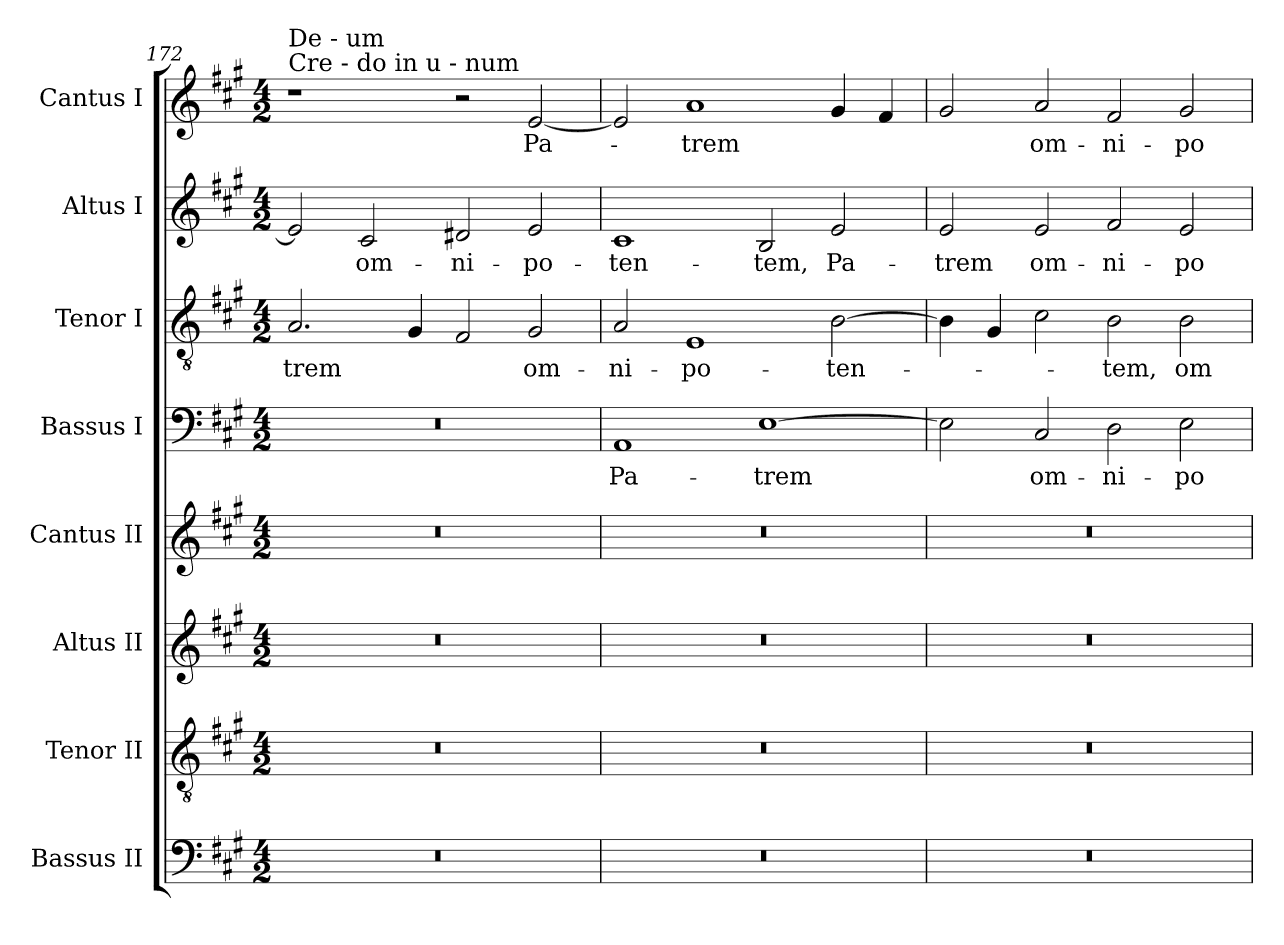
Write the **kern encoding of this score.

**kern	**kern	**kern	**kern	**kern	**text	**kern	**text	**kern	**text	**kern	**text
*part8	*part7	*part6	*part5	*part4	*part4	*part3	*part3	*part2	*part2	*part1	*part1
*staff8	*staff7	*staff6	*staff5	*staff4	*staff4	*staff3	*staff3	*staff2	*staff2	*staff1	*staff1
*I"Bassus II	*I"Tenor II	*I"Altus II	*I"Cantus II	*I"Bassus I	*	*I"Tenor I	*	*I"Altus I	*	*I"Cantus I	*
*I'B II	*I'T II	*I'A II	*I'C II	*I'B I	*	*I'T I	*	*I'A I	*	*I'C I	*
*clefF4	*clefGv2	*clefG2	*clefG2	*clefF4	*	*clefGv2	*	*clefG2	*	*clefG2	*
*k[f#c#g#]	*k[f#c#g#]	*k[f#c#g#]	*k[f#c#g#]	*k[f#c#g#]	*	*k[f#c#g#]	*	*k[f#c#g#]	*	*k[f#c#g#]	*
*A:	*A:	*A:	*A:	*A:	*	*A:	*	*A:	*	*A:	*
*M4/2	*M4/2	*M4/2	*M4/2	*M4/2	*	*M4/2	*	*M4/2	*	*M4/2	*
=172	=172	=172	=172	=172	=172	=172	=172	=172	=172	=172	=172
!	!	!	!	!	!	!	!	!	!	!LO:TX:a:t=Cre  -  do        in        u    -    num	!
!	!	!	!	!	!	!	!	!	!	!LO:TX:a:t=De       -        um	!
0r	0r	0r	0r	0r	.	2.A/	-trem	2e/]	.	1r	.
.	.	.	.	.	.	.	.	2c#/	om-	.	.
.	.	.	.	.	.	4G#/	.	.	.	.	.
.	.	.	.	.	.	2F#/	.	2d#X/	-ni-	2r	.
.	.	.	.	.	.	2G#/	om-	2e/	-po-	[2e/	Pa-
=173	=173	=173	=173	=173	=173	=173	=173	=173	=173	=173	=173
0r	0r	0r	0r	1AA	Pa-	2A/	-ni-	1c#	-ten-	2e/]	.
.	.	.	.	.	.	1E	-po-	.	.	1a	-trem
.	.	.	.	[1E	-trem	.	.	2B/	-tem,	.	.
.	.	.	.	.	.	[2B\	-ten-	2e/	Pa-	4g#/	.
.	.	.	.	.	.	.	.	.	.	4f#/	.
=174	=174	=174	=174	=174	=174	=174	=174	=174	=174	=174	=174
0r	0r	0r	0r	2E\]	.	4B\]	.	2e/	-trem	2g#/	.
.	.	.	.	.	.	4G#/	.	.	.	.	.
.	.	.	.	2C#/	om-	2c#\	.	2e/	om-	2a/	om-
.	.	.	.	2D\	-ni-	2B\	-tem,	2f#/	-ni-	2f#/	-ni-
.	.	.	.	2E\	-po-	2B\	om-	2e/	-po-	2g#/	-po-
=	=	=	=	=	=	=	=	=	=	=	=
*-	*-	*-	*-	*-	*-	*-	*-	*-	*-	*-	*-
